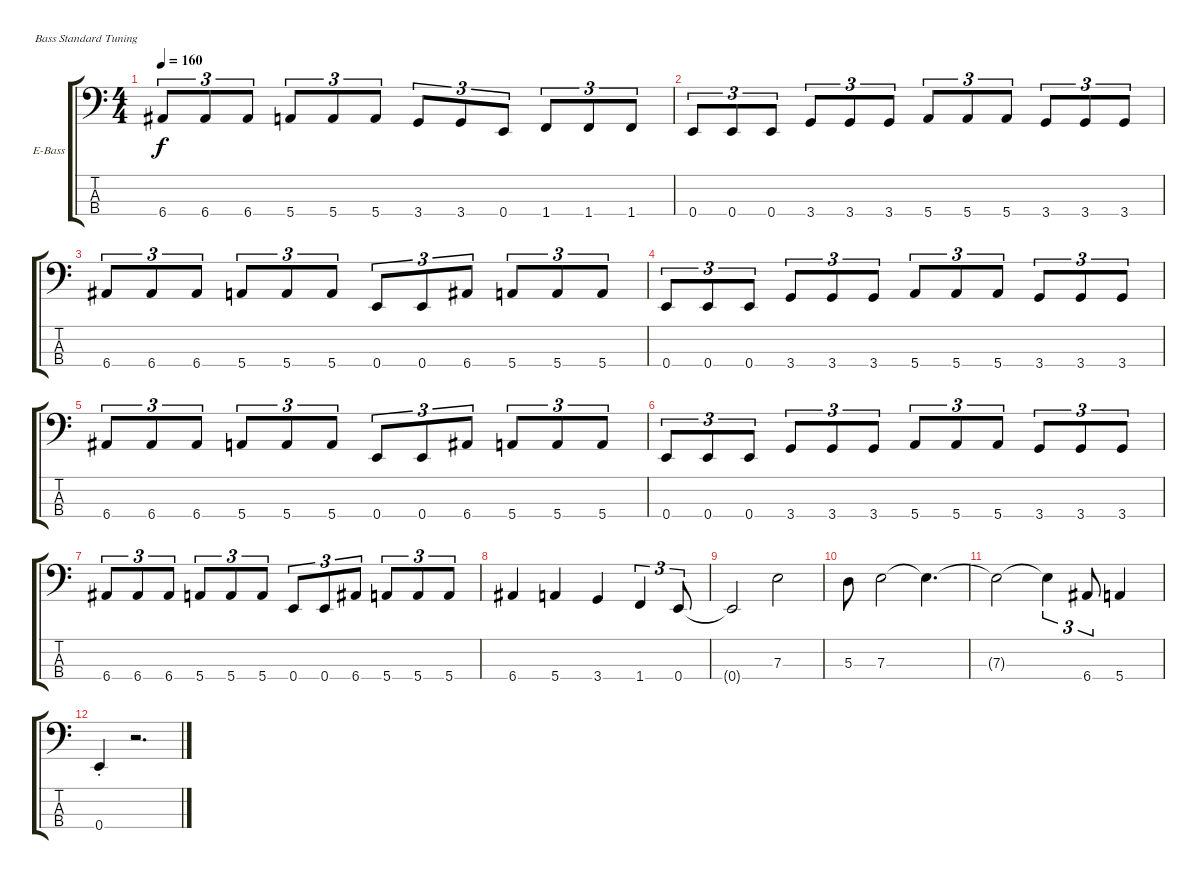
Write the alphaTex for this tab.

\bracketExtendMode groupsimilarinstruments
\firstSystemTrackNameOrientation horizontal
\otherSystemsTrackNameOrientation horizontal
\track ("Electric Bass" "E-Bass") {instrument electricbassfinger}
\staff {score tabs}
\tuning (G2 D2 A1 E1)
\ts (4 4)
\tempo 160
\clef f4
\ks c
6.4.8{tu (3 2) dy f} 6.4.8{tu (3 2)} 6.4.8{tu (3 2)} 5.4.8{tu (3 2)} 5.4.8{tu (3 2)} 5.4.8{tu (3 2)} 3.4.8{tu (3 2)} 3.4.8{tu (3 2)} 0.4.8{tu (3 2)} 1.4.8{tu (3 2)} 1.4.8{tu (3 2)} 1.4.8{tu (3 2)} |
0.4.8{tu (3 2)} 0.4.8{tu (3 2)} 0.4.8{tu (3 2)} 3.4.8{tu (3 2)} 3.4.8{tu (3 2)} 3.4.8{tu (3 2)} 5.4.8{tu (3 2)} 5.4.8{tu (3 2)} 5.4.8{tu (3 2)} 3.4.8{tu (3 2)} 3.4.8{tu (3 2)} 3.4.8{tu (3 2)} |
6.4.8{tu (3 2)} 6.4.8{tu (3 2)} 6.4.8{tu (3 2)} 5.4.8{tu (3 2)} 5.4.8{tu (3 2)} 5.4.8{tu (3 2)} 0.4.8{tu (3 2)} 0.4.8{tu (3 2)} 6.4.8{tu (3 2)} 5.4.8{tu (3 2)} 5.4.8{tu (3 2)} 5.4.8{tu (3 2)} |
0.4.8{tu (3 2)} 0.4.8{tu (3 2)} 0.4.8{tu (3 2)} 3.4.8{tu (3 2)} 3.4.8{tu (3 2)} 3.4.8{tu (3 2)} 5.4.8{tu (3 2)} 5.4.8{tu (3 2)} 5.4.8{tu (3 2)} 3.4.8{tu (3 2)} 3.4.8{tu (3 2)} 3.4.8{tu (3 2)} |
6.4.8{tu (3 2)} 6.4.8{tu (3 2)} 6.4.8{tu (3 2)} 5.4.8{tu (3 2)} 5.4.8{tu (3 2)} 5.4.8{tu (3 2)} 0.4.8{tu (3 2)} 0.4.8{tu (3 2)} 6.4.8{tu (3 2)} 5.4.8{tu (3 2)} 5.4.8{tu (3 2)} 5.4.8{tu (3 2)} |
0.4.8{tu (3 2)} 0.4.8{tu (3 2)} 0.4.8{tu (3 2)} 3.4.8{tu (3 2)} 3.4.8{tu (3 2)} 3.4.8{tu (3 2)} 5.4.8{tu (3 2)} 5.4.8{tu (3 2)} 5.4.8{tu (3 2)} 3.4.8{tu (3 2)} 3.4.8{tu (3 2)} 3.4.8{tu (3 2)} |
6.4.8{tu (3 2)} 6.4.8{tu (3 2)} 6.4.8{tu (3 2)} 5.4.8{tu (3 2)} 5.4.8{tu (3 2)} 5.4.8{tu (3 2)} 0.4.8{tu (3 2)} 0.4.8{tu (3 2)} 6.4.8{tu (3 2)} 5.4.8{tu (3 2)} 5.4.8{tu (3 2)} 5.4.8{tu (3 2)} |
6.4.4 5.4.4 3.4.4 1.4.4{tu (3 2)} 0.4.8{tu (3 2)} |
0.4{t}.2 7.3.2 |
5.3.8 7.3.2 7.3{t}.4{d} |
7.3{t}.2 7.3{t}.4{tu (3 2)} 6.4.8{tu (3 2)} 5.4.4 |
0.4{st}.4 r.2{d}
